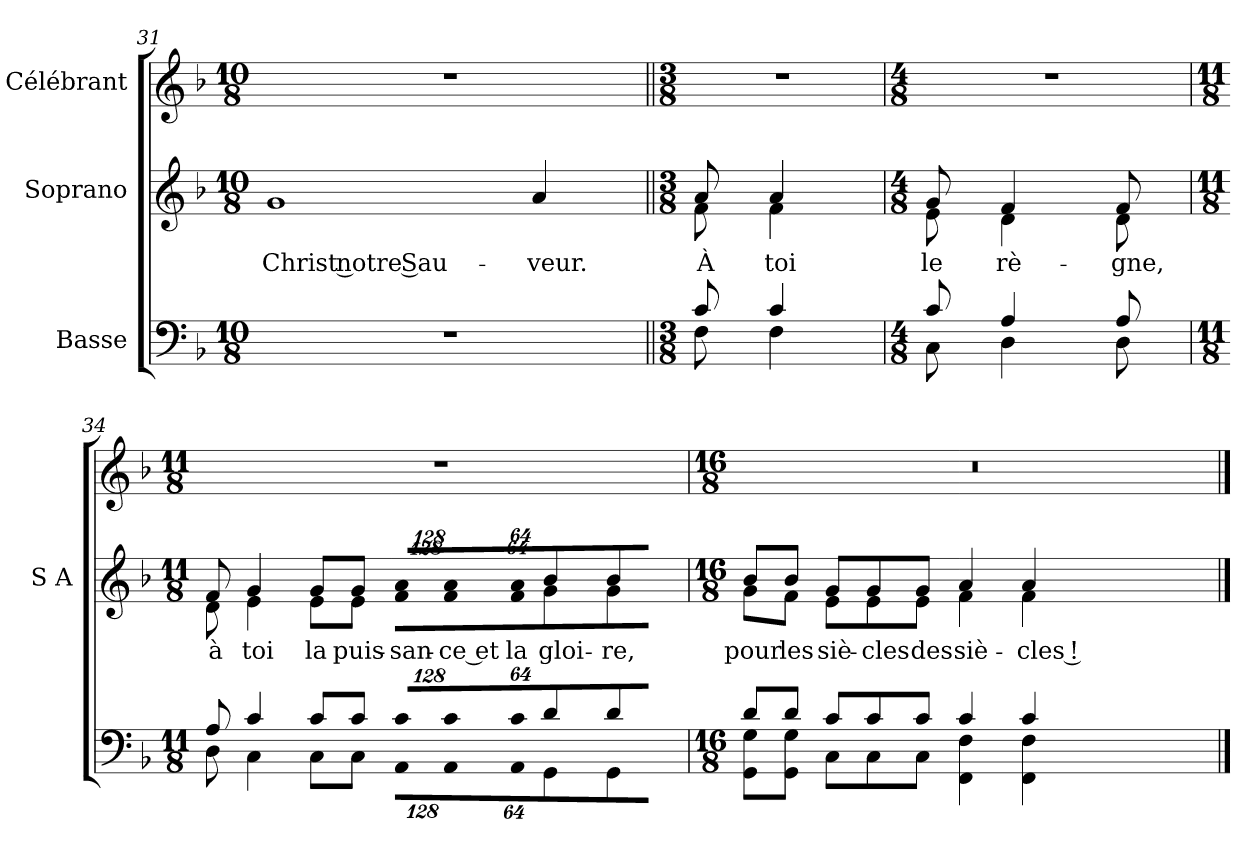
**kern	**kern	**text	**kern
*part3	*part2	*part2	*part1
*staff3	*staff2	*staff2	*staff1
*I"Basse	*I"Soprano	*	*I"Célébrant
*	*I'S  A	*	*
*clefF4	*clefG2	*	*clefG2
*k[b-]	*k[b-]	*	*k[b-]
*F:	*F:	*	*F:
*M10/8	*M10/8	*	*M10/8
=31	=31	=31	=31
!LO:N:vis=1	!	!	!
!	!	!LO:LY:b:color=#000000	!LO:N:vis=1
4%5r	1gi	-Christ notre Sau-	4%5r
!	!	!LO:LY:b:color=#000000	!
.	4ai/	-veur.	.
!!LO:LB:g=z
=32||	=32||	=32||	=32||
*M3/8	*M3/8	*	*M3/8
*^	*	*	*
!	!	!LO:TX:a:t=Tous	!	!
!	!	!	!LO:LY:b:color=#000000	!LO:N:vis=1
*	*	*^	*	*
8ci/	8Fi\	8ai/	8fi\	À	4.r
!	!	!	!	!LO:LY:b:color=#000000	!
4ci/	4Fi\	4ai/	4fi\	toi	.
=33`	=33`	=33`	=33`	=33`	=33`
*M4/8	*	*M4/8	*	*	*M4/8
!	!	!	!	!LO:LY:b:color=#000000	!LO:N:vis=1
8ci/	8Ci\	8gi/	8ei\	le	2r
!	!	!	!	!LO:LY:b:color=#000000	!
4Ai/	4Di\	4fi/	4di\	rè-	.
!	!	!	!	!LO:LY:b:color=#000000	!
8Ai/	8Di\	8fi/	8di\	-gne,	.
=34`	=34`	=34`	=34`	=34`	=34`
*M11/8	*	*M11/8	*	*	*M11/8
!	!	!	!	!LO:LY:b:color=#000000	!LO:N:vis=1
8Ai/	8Di\	8fi/	8di\	à	8%11r
!	!	!	!	!LO:LY:b:color=#000000	!
4ci/	4Ci\	4gi/	4ei\	toi	.
!	!	!	!	!LO:LY:b:color=#000000	!
8ci/L	8Ci\L	8gi/L	8ei\L	la	.
!	!	!	!	!LO:LY:b:color=#000000	!
8ci/J	8Ci\J	8gi/J	8ei\J	puis-	.
*Xbrackettup	*	*	*	*	*
!LO:N:vis=8	!LO:N:vis=8	!	!	!	!
*	*	*Xbrackettup	*	*	*
!	!	!LO:N:vis=8	!	!	!
!	!	!	!LO:N:vis=8	!LO:LY:b:color=#000000	!
1024%85ci/L	1024%85AAi\L	1024%85ai/L	1024%85fi\L	-san-	.
!LO:N:vis=8	!LO:N:vis=8	!LO:N:vis=8	!	!	!
!	!	!	!LO:N:vis=8	!LO:LY:b:color=#000000	!
1024%85ci/	1024%85AAi\	1024%85ai/	1024%85fi\	-ce et	.
!LO:N:vis=8	!LO:N:vis=8	!LO:N:vis=8	!	!	!
!	!	!	!LO:N:vis=8	!LO:LY:b:color=#000000	!
512%43ci/J	512%43AAi\J	512%43ai/J	512%43fi\J	la	.
!	!	!	!	!LO:LY:b:color=#000000	!
4di/	4GGi\	4b-i/	4gi\	gloi-	.
!	!	!	!	!LO:LY:b:color=#000000	!
8di/	8GGi\	8b-i/	8gi\	-re,	.
8ryy	8ryy	8ryy	8ryy	.	.
=35'	=35'	=35'	=35'	=35'	=35'
*M16/8	*	*M16/8	*	*	*M16/8
!	!	!	!	!LO:LY:b:color=#000000	!LO:N:vis=1
8di/L	8GGi\ 8GiL	8b-i/L	8gi\L	pour	0r
!	!	!	!	!LO:LY:b:color=#000000	!
8di/J	8GGi\ 8GiJ	8b-i/J	8fi\J	les	.
!	!	!	!	!LO:LY:b:color=#000000	!
8ci/L	8Ci\L	8gi/L	8ei\L	siè-	.
!	!	!	!	!LO:LY:b:color=#000000	!
8ci/	8Ci\	8gi/	8ei\	-cles	.
!	!	!	!	!LO:LY:b:color=#000000	!
8ci/J	8Ci\J	8gi/J	8ei\J	des	.
!	!	!	!	!LO:LY:b:color=#000000	!
4ci/	4FFi\ 4Fi	4ai/	4fi\	siè-	.
!	!	!	!	!LO:LY:b:color=#000000	!
4ci/	4FFi\ 4Fi	4ai/	4fi\	-cles !	.
2..ryy	2..ryy	2..ryy	2..ryy	.	.
*v	*v	*	*	*	*
*	*v	*v	*	*
==	==	==	==
*-	*-	*-	*-
